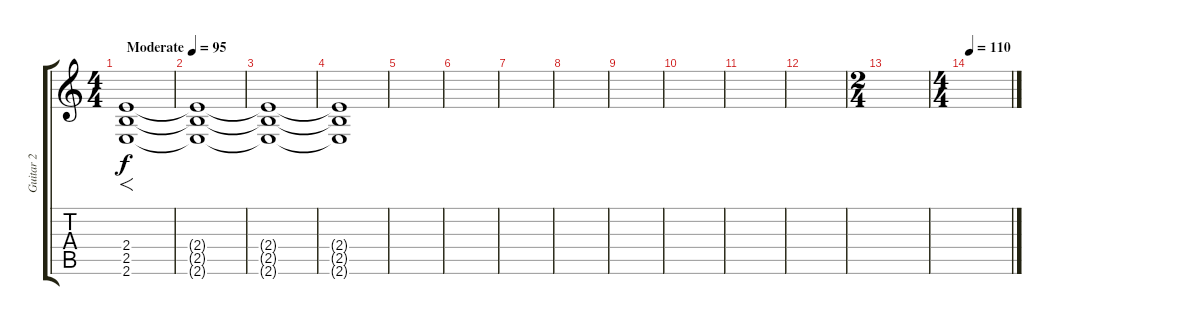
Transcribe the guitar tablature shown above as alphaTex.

\track ("Guitar 2" "Guitar 2") {instrument overdrivenguitar}
\staff {score tabs}
\tuning (E4 B3 G3 D3 A2 D2) {hide}
\ts (4 4)
\tempo (95 "Moderate")
\clef g2
\ks c
(2.4 2.5 2.6).1{f dy f instrument overdrivenguitar} |
(2.4{t} 2.5{t} 2.6{t}).1 |
(2.4{t} 2.5{t} 2.6{t}).1 |
(2.4{t} 2.5{t} 2.6{t}).1 |
|
|
|
|
|
|
|
|
\ts (2 4)
|
\ts (4 4)
\tempo 110
